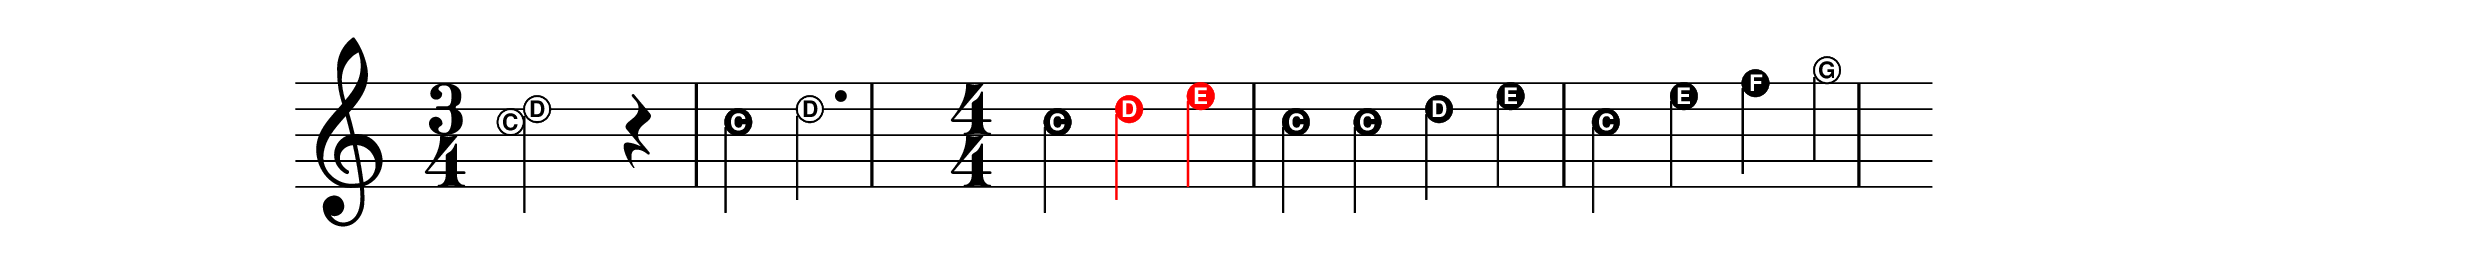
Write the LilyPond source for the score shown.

\version "2.22.0"

\header {
    titleHtml = "Frères Jacques"
    descriptionHtml = "<h1>Seconde majeure (ton) ascendante</h1><p><a href='https://www.youtube.com/watch?v=qrBvBhzHTFM#t=1s'>Lien YouTube</a></p>"
}

scoreToInclude = \relative c' {
    \numericTimeSignature
    \time 3/4
    % Interval
    <c' d>2 r4
    % Interval
    c4 d2.
    % Music
    \time 4/4
    c4
    \override NoteHead.color = #red
    \override Stem.color = #red
    \override Beam.color = #red
    d4 e4
    \override NoteHead.color = #black
    \override Stem.color = #black
    \override Beam.color = #black
    c4 c4 d4 e4 c4
    e4 f4 g2
  }

\include "./templates/outputWithEasyHeads.ly"

